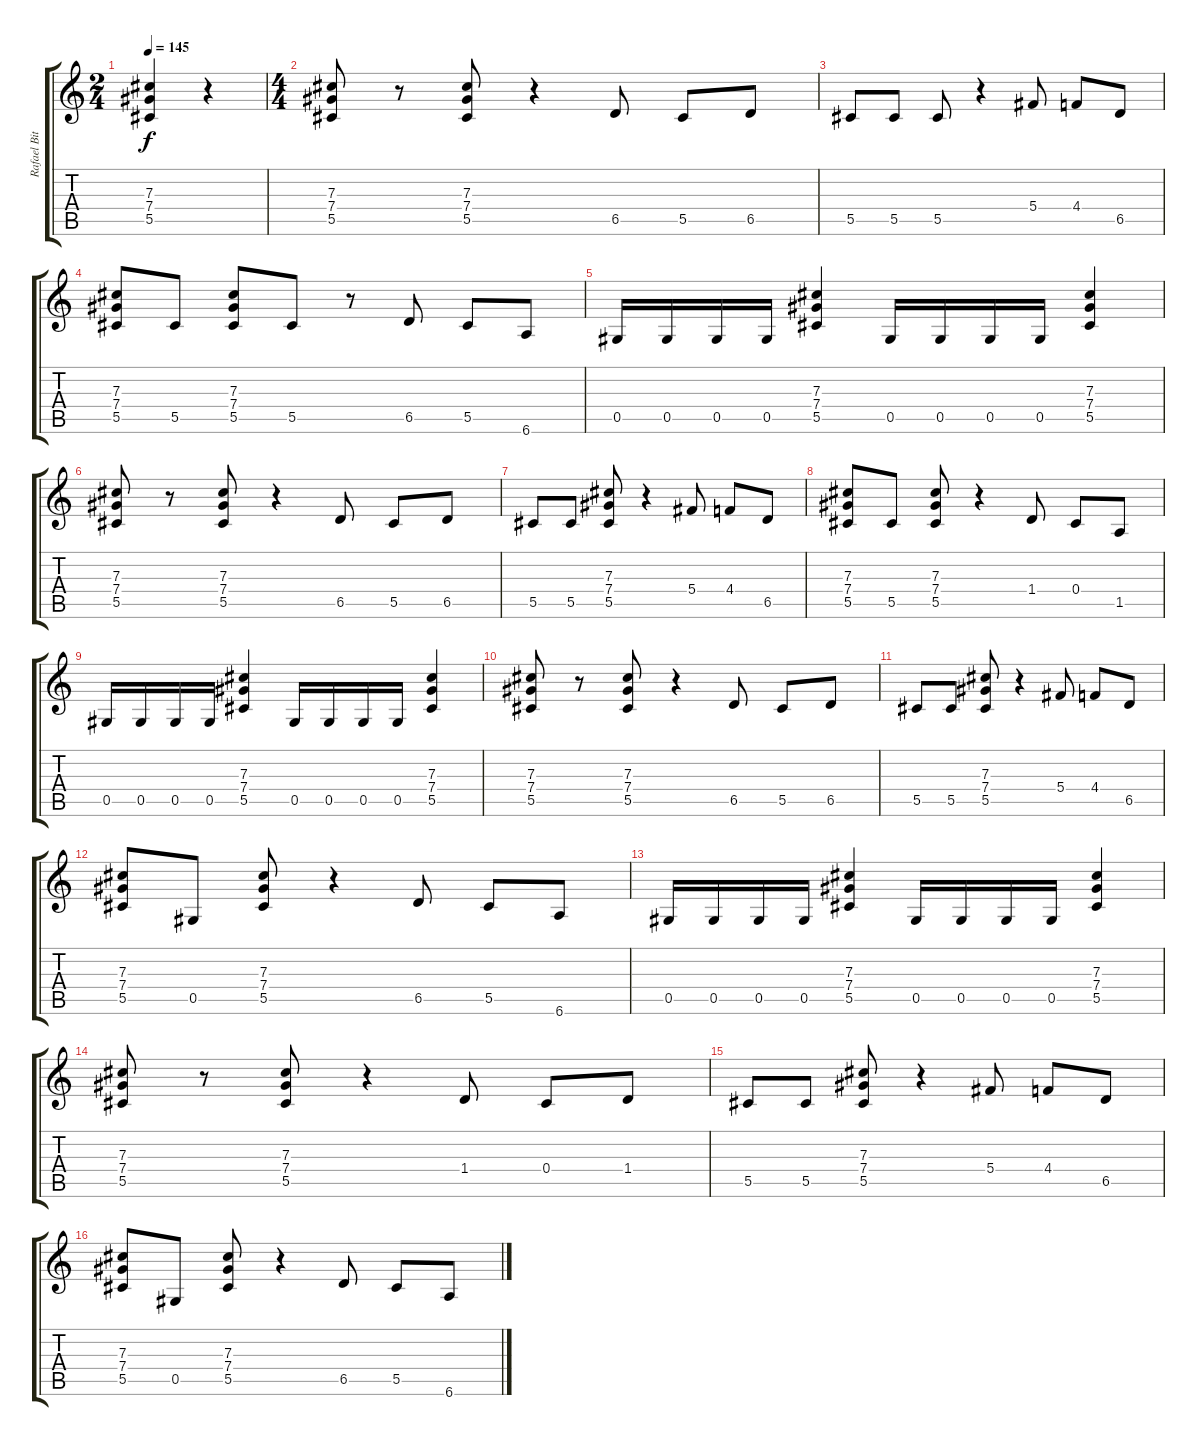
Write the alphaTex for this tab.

\track ("Rafael Bittencourt" "Rafael Bit") {instrument distortionguitar}
\staff {score tabs}
\tuning (Eb4 Bb3 Gb3 Db3 Ab2 Eb2) {hide}
\ts (2 4)
\tempo 145
\clef g2
\ks c
(7.3 7.4 5.5).4{dy f volume 12} r.4 |
\ts (4 4)
(7.3 7.4 5.5).8 r.8 (7.3 7.4 5.5).8 r.4 6.5.8 5.5.8 6.5.8 |
5.5.8 5.5.8 5.5.8 r.4 5.4.8 4.4.8 6.5.8 |
(7.3 7.4 5.5).8 5.5.8 (7.3 7.4 5.5).8 5.5.8 r.8 6.5.8 5.5.8 6.6.8 |
0.5.16 0.5.16 0.5.16 0.5.16 (7.3 7.4 5.5).4 0.5.16 0.5.16 0.5.16 0.5.16 (7.3 7.4 5.5).4 |
(7.3 7.4 5.5).8 r.8 (7.3 7.4 5.5).8 r.4 6.5.8 5.5.8 6.5.8 |
5.5.8 5.5.8 (7.3 7.4 5.5).8 r.4 5.4.8 4.4.8 6.5.8 |
(7.3 7.4 5.5).8 5.5.8 (7.3 7.4 5.5).8 r.4 1.4.8 0.4.8 1.5.8 |
0.5.16 0.5.16 0.5.16 0.5.16 (7.3 7.4 5.5).4 0.5.16 0.5.16 0.5.16 0.5.16 (7.3 7.4 5.5).4 |
(7.3 7.4 5.5).8 r.8 (7.3 7.4 5.5).8 r.4 6.5.8 5.5.8 6.5.8 |
5.5.8 5.5.8 (7.3 7.4 5.5).8 r.4 5.4.8 4.4.8 6.5.8 |
(7.3 7.4 5.5).8 0.5.8 (7.3 7.4 5.5).8 r.4 6.5.8 5.5.8 6.6.8 |
0.5.16 0.5.16 0.5.16 0.5.16 (7.3 7.4 5.5).4 0.5.16 0.5.16 0.5.16 0.5.16 (7.3 7.4 5.5).4 |
(7.3 7.4 5.5).8 r.8 (7.3 7.4 5.5).8 r.4 1.4.8 0.4.8 1.4.8 |
5.5.8 5.5.8 (7.3 7.4 5.5).8 r.4 5.4.8 4.4.8 6.5.8 |
(7.3 7.4 5.5).8 0.5.8 (7.3 7.4 5.5).8 r.4 6.5.8 5.5.8 6.6.8
